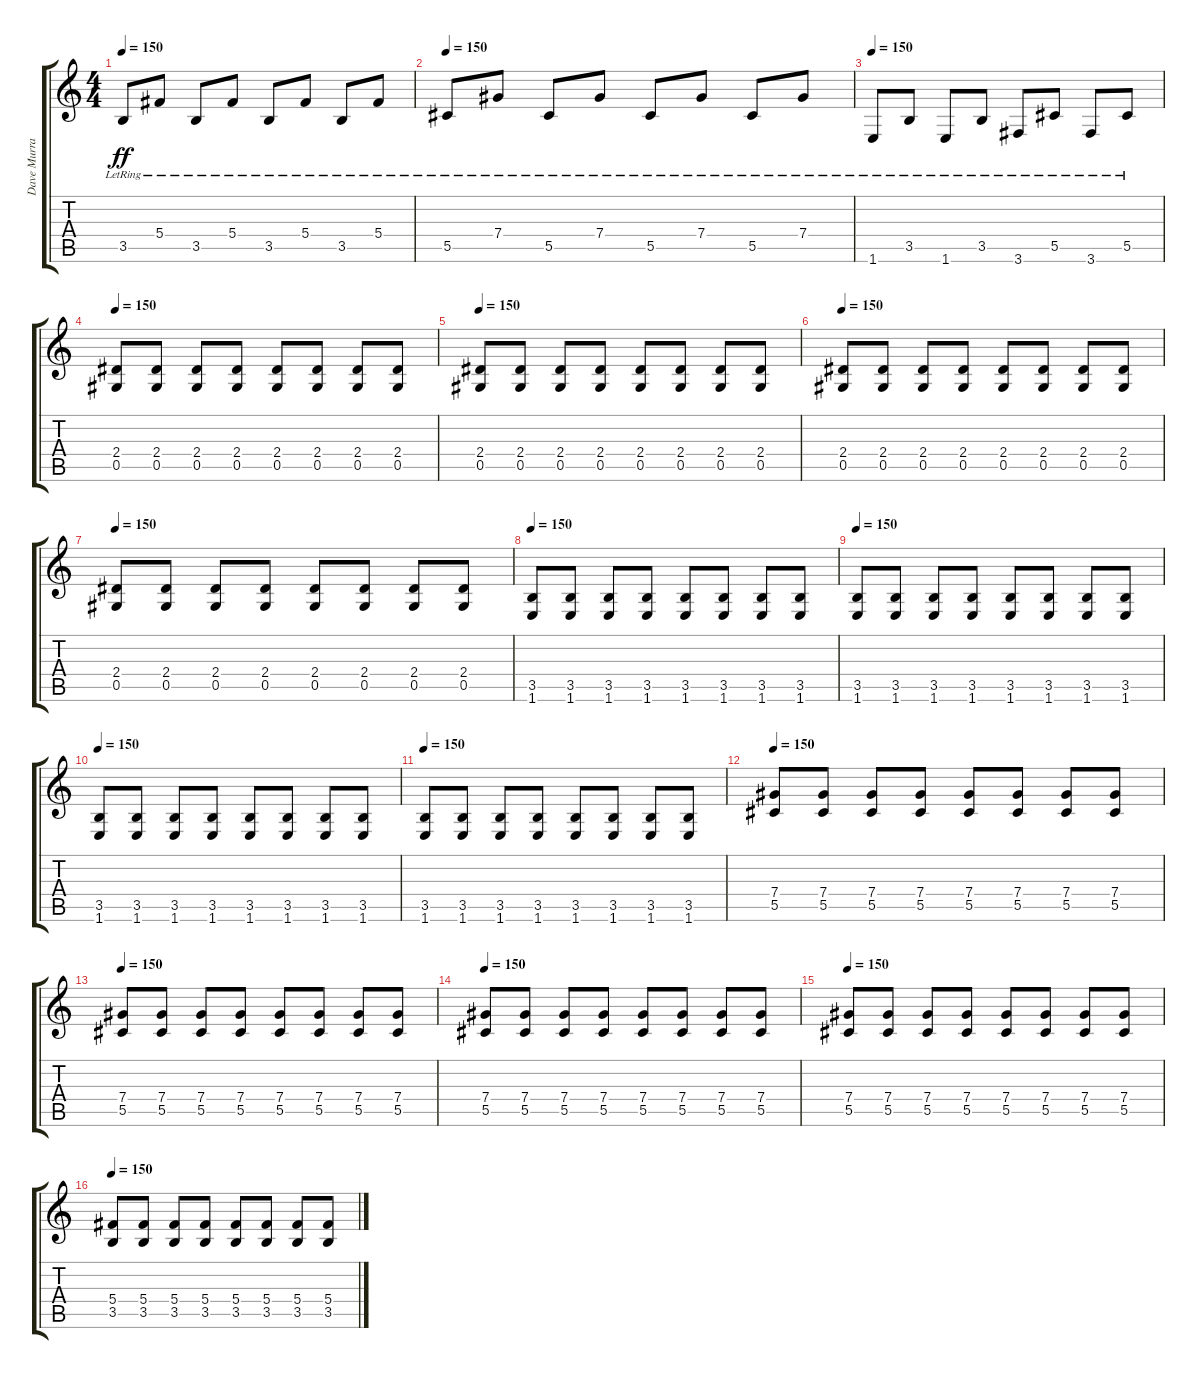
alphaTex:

\track ("Dave Murray" "Dave Murra") {instrument overdrivenguitar}
\staff {score tabs}
\tuning (Eb4 Bb3 Gb3 Db3 Ab2 Eb2) {hide}
\ts (4 4)
\tempo 150
\clef g2
\ks c
3.5{lr}.8{dy ff volume 14 instrument acousticguitarsteel} 5.4{lr}.8 3.5{lr}.8 5.4{lr}.8 3.5{lr}.8 5.4{lr}.8 3.5{lr}.8 5.4{lr}.8 |
\tempo 150
5.5{lr}.8{volume 14 instrument acousticguitarsteel} 7.4{lr}.8 5.5{lr}.8 7.4{lr}.8 5.5{lr}.8 7.4{lr}.8 5.5{lr}.8 7.4{lr}.8 |
\tempo 150
1.6{lr}.8{volume 14 instrument acousticguitarsteel} 3.5{lr}.8 1.6{lr}.8 3.5{lr}.8 3.6{lr}.8 5.5{lr}.8 3.6{lr}.8 5.5{lr}.8 |
\tempo 150
(2.4 0.5).8{volume 9 instrument electricguitarmuted} (2.4 0.5).8 (2.4 0.5).8 (2.4 0.5).8 (2.4 0.5).8 (2.4 0.5).8 (2.4 0.5).8 (2.4 0.5).8 |
\tempo 150
(2.4 0.5).8 (2.4 0.5).8 (2.4 0.5).8 (2.4 0.5).8 (2.4 0.5).8 (2.4 0.5).8 (2.4 0.5).8 (2.4 0.5).8 |
\tempo 150
(2.4 0.5).8 (2.4 0.5).8 (2.4 0.5).8 (2.4 0.5).8 (2.4 0.5).8 (2.4 0.5).8 (2.4 0.5).8 (2.4 0.5).8 |
\tempo 150
(2.4 0.5).8 (2.4 0.5).8 (2.4 0.5).8 (2.4 0.5).8 (2.4 0.5).8 (2.4 0.5).8 (2.4 0.5).8 (2.4 0.5).8 |
\tempo 150
(3.5 1.6).8 (3.5 1.6).8 (3.5 1.6).8 (3.5 1.6).8 (3.5 1.6).8 (3.5 1.6).8 (3.5 1.6).8 (3.5 1.6).8 |
\tempo 150
(3.5 1.6).8 (3.5 1.6).8 (3.5 1.6).8 (3.5 1.6).8 (3.5 1.6).8 (3.5 1.6).8 (3.5 1.6).8 (3.5 1.6).8 |
\tempo 150
(3.5 1.6).8 (3.5 1.6).8 (3.5 1.6).8 (3.5 1.6).8 (3.5 1.6).8 (3.5 1.6).8 (3.5 1.6).8 (3.5 1.6).8 |
\tempo 150
(3.5 1.6).8 (3.5 1.6).8 (3.5 1.6).8 (3.5 1.6).8 (3.5 1.6).8 (3.5 1.6).8 (3.5 1.6).8 (3.5 1.6).8 |
\tempo 150
(7.4 5.5).8 (7.4 5.5).8 (7.4 5.5).8 (7.4 5.5).8 (7.4 5.5).8 (7.4 5.5).8 (7.4 5.5).8 (7.4 5.5).8 |
\tempo 150
(7.4 5.5).8 (7.4 5.5).8 (7.4 5.5).8 (7.4 5.5).8 (7.4 5.5).8 (7.4 5.5).8 (7.4 5.5).8 (7.4 5.5).8 |
\tempo 150
(7.4 5.5).8 (7.4 5.5).8 (7.4 5.5).8 (7.4 5.5).8 (7.4 5.5).8 (7.4 5.5).8 (7.4 5.5).8 (7.4 5.5).8 |
\tempo 150
(7.4 5.5).8 (7.4 5.5).8 (7.4 5.5).8 (7.4 5.5).8 (7.4 5.5).8 (7.4 5.5).8 (7.4 5.5).8 (7.4 5.5).8 |
\tempo 150
(5.4 3.5).8 (5.4 3.5).8 (5.4 3.5).8 (5.4 3.5).8 (5.4 3.5).8 (5.4 3.5).8 (5.4 3.5).8 (5.4 3.5).8
